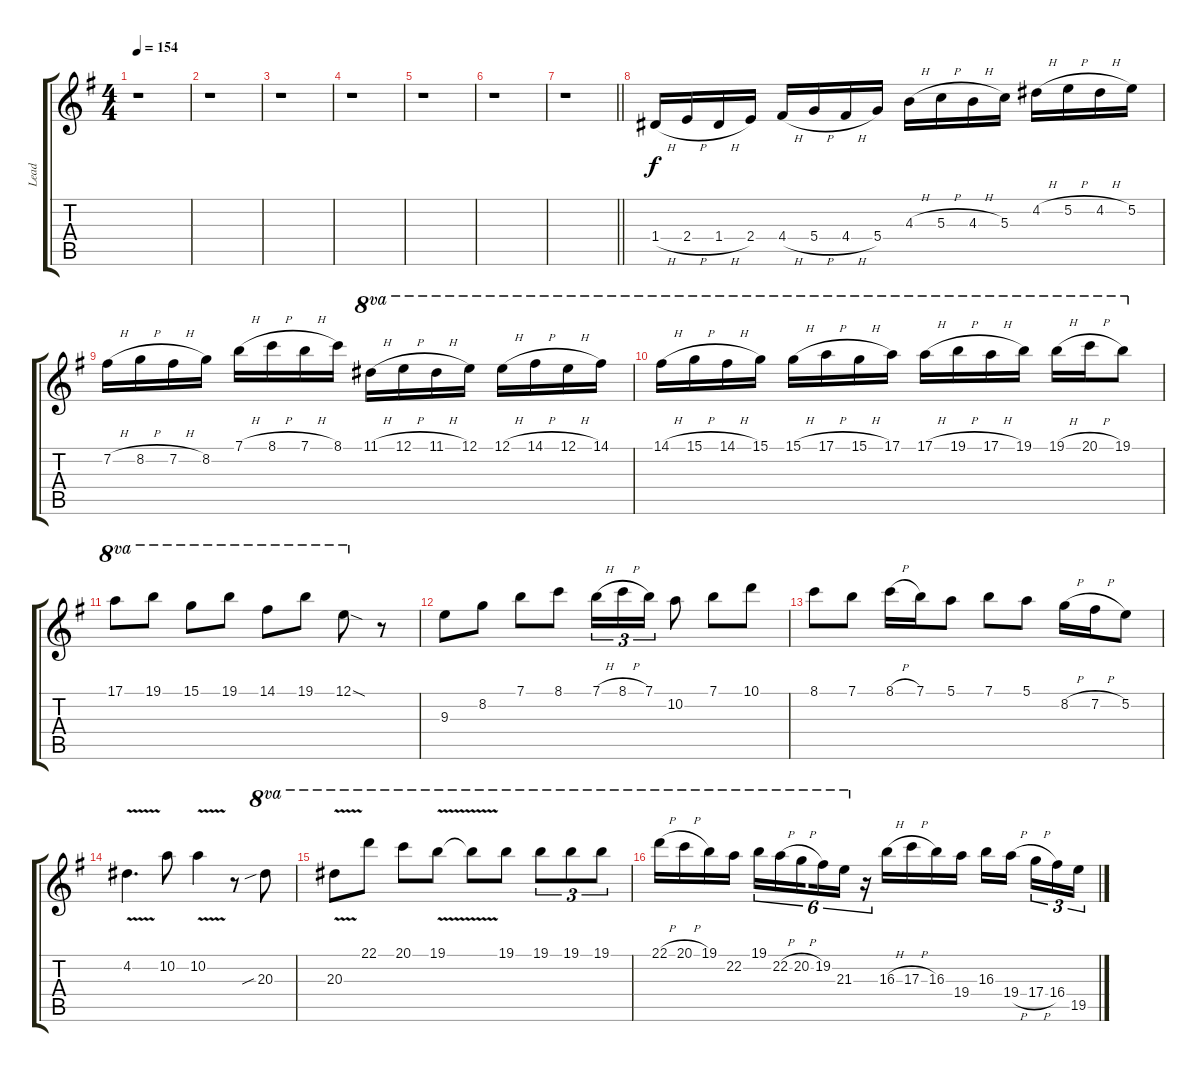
\track ("Lead" "Lead") {instrument distortionguitar}
\staff {score tabs}
\tuning (E4 B3 G3 D3 A2 E2) {hide}
\ts (4 4)
\tempo 154
\clef g2
\ks g
r.1{dy f} |
r.1 |
r.1 |
r.1 |
r.1 |
r.1 |
\barLineRight lightlight
r.1 |
1.4{h}.16 2.4{h}.16 1.4{h}.16 2.4.16 4.4{h}.16 5.4{h}.16 4.4{h}.16 5.4.16 4.3{h}.16 5.3{h}.16 4.3{h}.16 5.3.16 4.2{h}.16 5.2{h}.16 4.2{h}.16 5.2.16 |
7.2{h}.16 8.2{h}.16 7.2{h}.16 8.2.16 7.1{h}.16 8.1{h}.16 7.1{h}.16 8.1.16 11.1{h}.16{ot 8va} 12.1{h}.16{ot 8va} 11.1{h}.16{ot 8va} 12.1.16{ot 8va} 12.1{h}.16{ot 8va} 14.1{h}.16{ot 8va} 12.1{h}.16{ot 8va} 14.1.16{ot 8va} |
14.1{h}.16{ot 8va} 15.1{h}.16{ot 8va} 14.1{h}.16{ot 8va} 15.1.16{ot 8va} 15.1{h}.16{ot 8va} 17.1{h}.16{ot 8va} 15.1{h}.16{ot 8va} 17.1.16{ot 8va} 17.1{h}.16{ot 8va} 19.1{h}.16{ot 8va} 17.1{h}.16{ot 8va} 19.1.16{ot 8va} 19.1{h}.16{ot 8va} 20.1{h}.16{ot 8va} 19.1.8{ot 8va} |
17.1.8{ot 8va} 19.1.8{ot 8va} 15.1.8{ot 8va} 19.1.8{ot 8va} 14.1.8{ot 8va} 19.1.8{ot 8va} 12.1{sod}.8{ot 8va} r.8 |
9.3.8 8.2.8 7.1.8 8.1.8 7.1{h}.16{tu (3 2)} 8.1{h}.16{tu (3 2)} 7.1.16{tu (3 2)} 10.2.8 7.1.8 10.1.8 |
8.1.8 7.1.8 8.1{h}.16 7.1.16 5.1.8 7.1.8 5.1.8 8.2{h}.16 7.2{h}.16 5.2.8 |
4.2{v}.4{d} 10.2.8 10.2{v}.4 r.8 20.3{sib}.8{ot 8va} |
20.3{v}.8{ot 8va} 22.1.8{ot 8va} 20.1.8{ot 8va} 19.1{v}.8{ot 8va} 19.1{v t}.8{ot 8va} 19.1.8{ot 8va} 19.1.8{tu (3 2) ot 8va} 19.1.8{tu (3 2) ot 8va} 19.1.8{tu (3 2) ot 8va} |
22.1{h}.16{ot 8va} 20.1{h}.16{ot 8va} 19.1.16{ot 8va} 22.2.16{ot 8va} 19.1.16{tu (6 4) ot 8va} 22.2{h}.16{tu (6 4) ot 8va} 20.2{h}.16{tu (6 4) ot 8va beam splitsecondary} 19.2.16{tu (6 4) ot 8va} 21.3.16{tu (6 4) ot 8va} r.16{tu (6 4)} 16.3{h}.16 17.3{h}.16 16.3.16 19.4.16 16.3.16 19.4{h}.16{beam splitsecondary} 17.4{h}.16{tu (3 2)} 16.4.16{tu (3 2)} 19.5.16{tu (3 2)}
